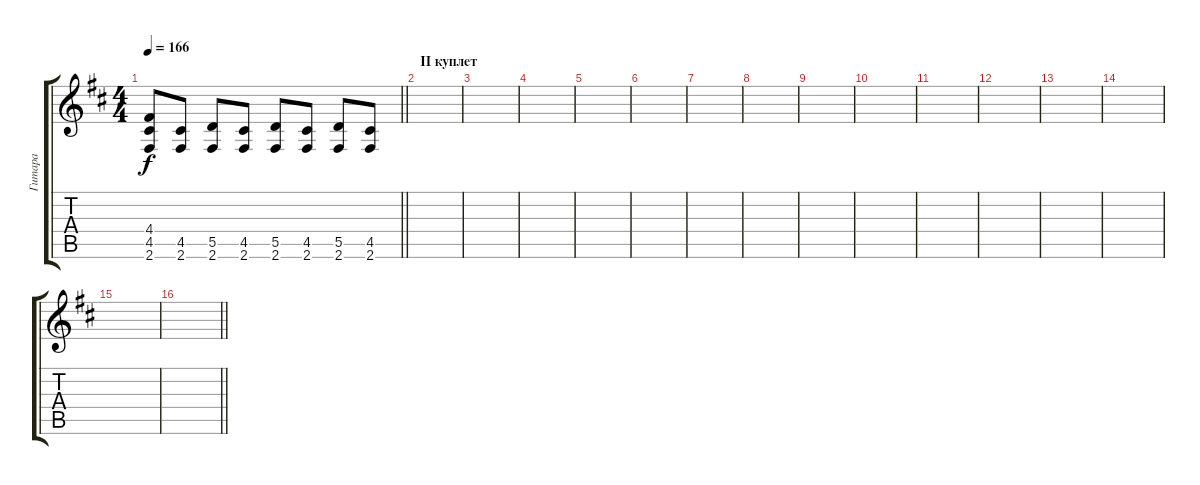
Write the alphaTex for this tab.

\track ("Гитара" "Гитара") {instrument distortionguitar}
\staff {score tabs}
\tuning (E4 B3 G3 D3 A2 E2) {hide}
\ts (4 4)
\tempo 166
\clef g2
\barLineRight lightlight
\ks bminor
(4.4 4.5 2.6).8{dy f} (4.5 2.6).8 (5.5 2.6).8 (4.5 2.6).8 (5.5 2.6).8 (4.5 2.6).8 (5.5 2.6).8 (4.5 2.6).8 |
\section ("" "II куплет")
|
|
|
|
|
|
|
|
|
|
|
|
|
|
\barLineRight lightlight
